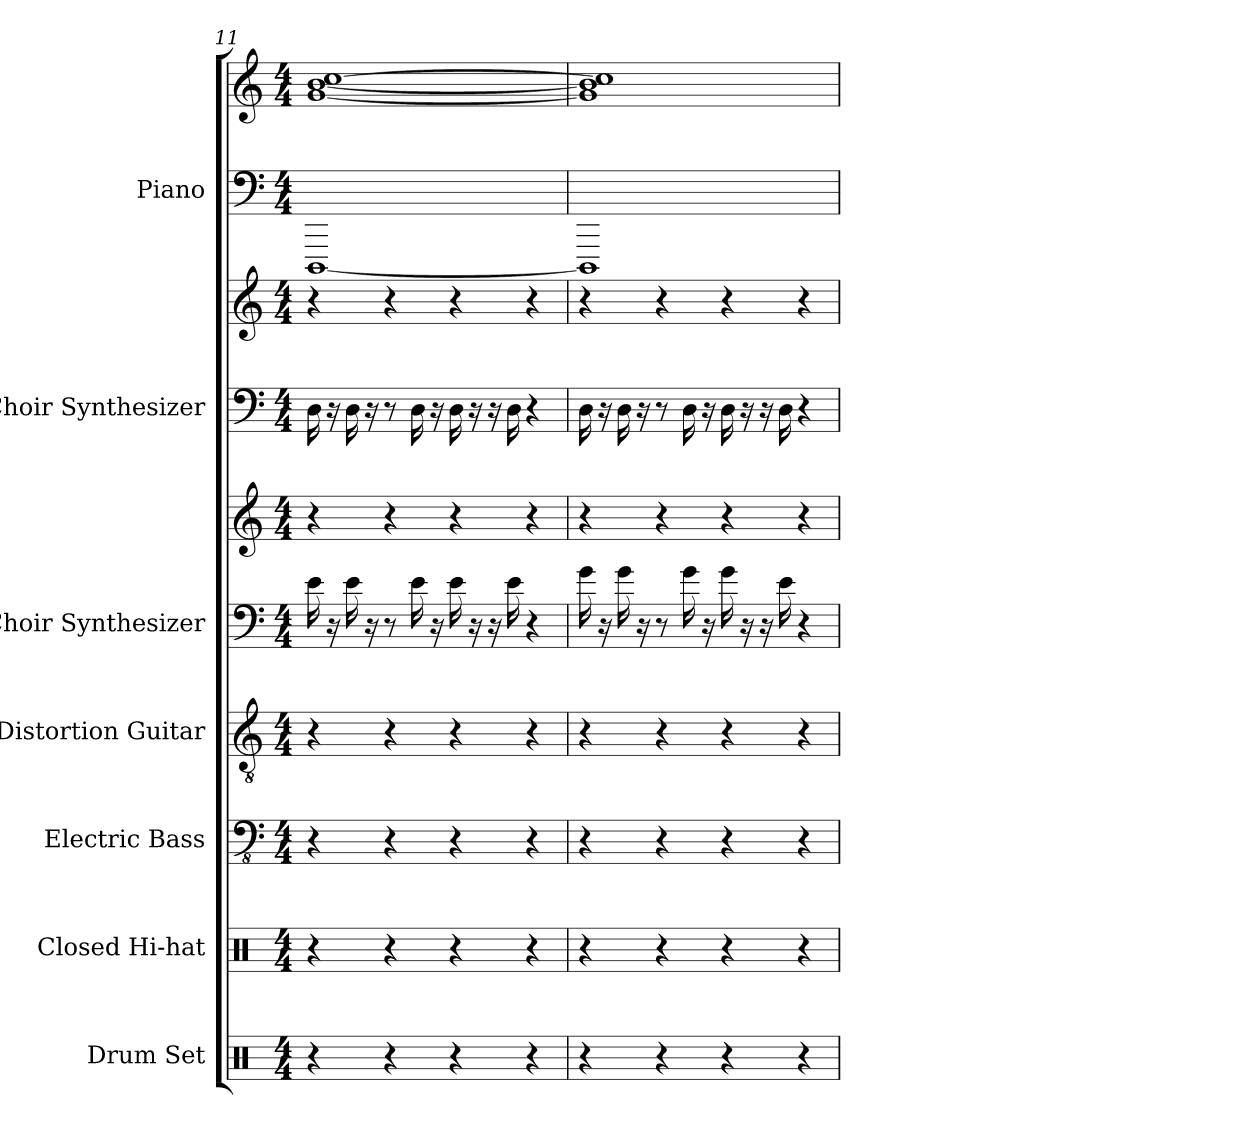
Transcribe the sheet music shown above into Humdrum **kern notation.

**kern	**kern	**kern	**kern	**kern	**kern	**kern	**kern	**kern	**kern
*part7	*part6	*part5	*part4	*part3	*part3	*part2	*part2	*part1	*part1
*staff10	*staff9	*staff8	*staff7	*staff6	*staff5	*staff4	*staff3	*staff2	*staff1
*I"Drum Set	*I"Closed Hi-hat	*I"Electric Bass	*I"Distortion Guitar	*I"Choir Synthesizer	*	*I"Choir Synthesizer	*	*I"Piano	*
*I'Drums	*I'Cl HH	*I'El. B.	*I'Dist. Guit.	*I'Synth.	*	*I'Synth.	*	*I'Pno.	*
*clefX	*clefX	*clefFv4	*clefGv2	*clefF4	*clefG2	*clefF4	*clefG2	*clefF4	*clefG2
*k[]	*k[]	*k[]	*k[]	*k[]	*k[]	*k[]	*k[]	*k[]	*k[]
*M4/4	*M4/4	*M4/4	*M4/4	*M4/4	*M4/4	*M4/4	*M4/4	*M4/4	*M4/4
=11	=11	=11	=11	=11	=11	=11	=11	=11	=11
4r	4r	4r	4r	16e	4r	16D	4r	[1DDD	[1cc [1g [1b
.	.	.	.	16r	.	16r	.	.	.
.	.	.	.	16e	.	16D	.	.	.
.	.	.	.	16r	.	16r	.	.	.
4r	4r	4r	4r	8r	4r	8r	4r	.	.
.	.	.	.	16e	.	16D	.	.	.
.	.	.	.	16r	.	16r	.	.	.
4r	4r	4r	4r	16e	4r	16D	4r	.	.
.	.	.	.	16r	.	16r	.	.	.
.	.	.	.	16r	.	16r	.	.	.
.	.	.	.	16e	.	16D	.	.	.
4r	4r	4r	4r	4r	4r	4r	4r	.	.
=12	=12	=12	=12	=12	=12	=12	=12	=12	=12
4r	4r	4r	4r	16g	4r	16D	4r	1DDD]	1cc] 1g] 1b]
.	.	.	.	16r	.	16r	.	.	.
.	.	.	.	16g	.	16D	.	.	.
.	.	.	.	16r	.	16r	.	.	.
4r	4r	4r	4r	8r	4r	8r	4r	.	.
.	.	.	.	16g	.	16D	.	.	.
.	.	.	.	16r	.	16r	.	.	.
4r	4r	4r	4r	16g	4r	16D	4r	.	.
.	.	.	.	16r	.	16r	.	.	.
.	.	.	.	16r	.	16r	.	.	.
.	.	.	.	16e	.	16D	.	.	.
4r	4r	4r	4r	4r	4r	4r	4r	.	.
=	=	=	=	=	=	=	=	=	=
*-	*-	*-	*-	*-	*-	*-	*-	*-	*-
